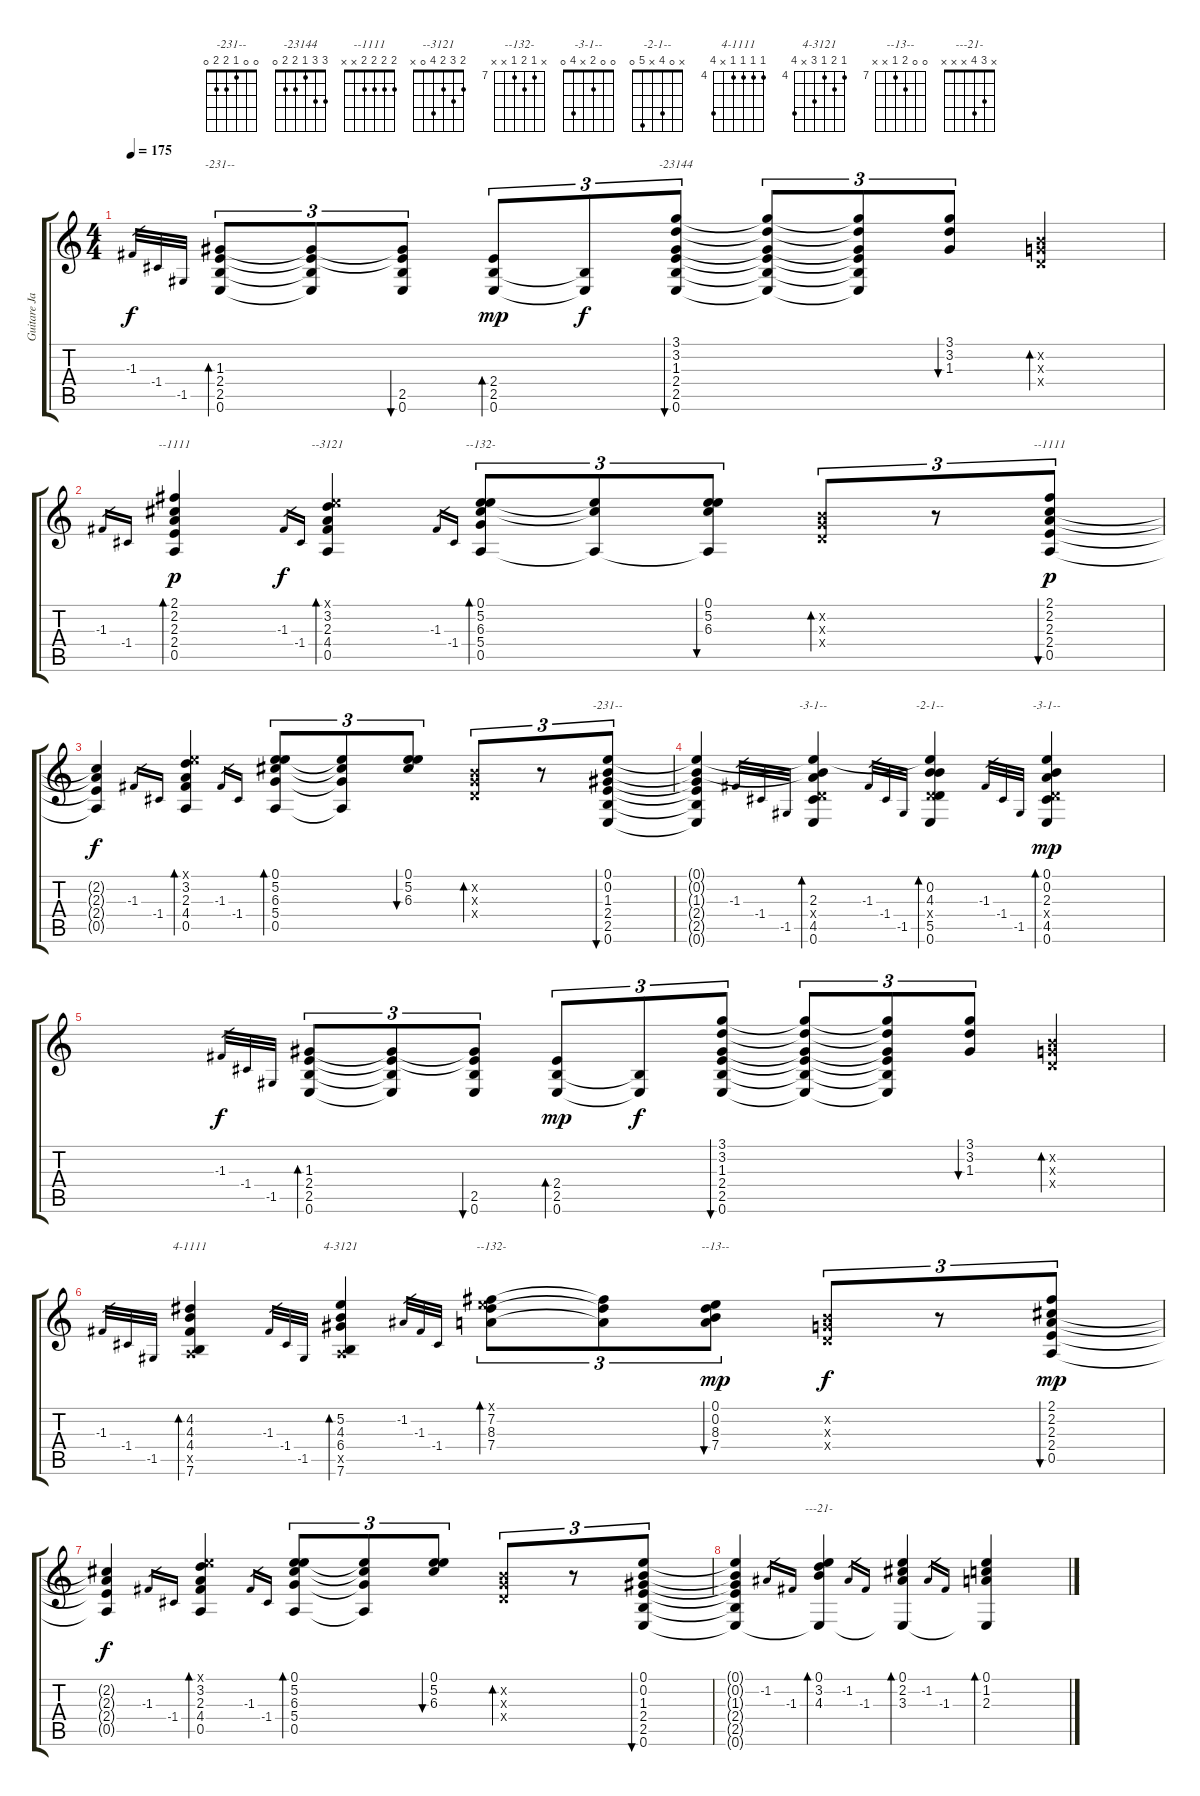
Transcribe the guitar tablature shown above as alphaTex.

\track ("Guitare Janvier 2002" "Guitare Ja") {instrument acousticguitarnylon}
\staff {score tabs}
\tuning (E4 B3 G3 D3 A2 E2) {hide}
\chord ("-231--" x x 1 2 2 0)
\chord ("-23144" 3 3 1 2 2 0)
\chord ("--1111" 2 2 2 2 0 x)
\chord ("--3121" 2 3 2 4 0 x)
\chord ("--132-" 0 5 6 5 0 x) {firstfret 5}
\chord ("--1111" 2 2 2 2 x x)
\chord ("-231--" 0 0 1 2 2 0)
\chord ("-3-1--" x x 2 x 4 0)
\chord ("-2-1--" x 0 4 x 5 0)
\chord ("-3-1--" 0 0 2 x 4 0)
\chord ("4-1111" 4 4 4 4 x 7) {firstfret 4}
\chord ("4-3121" 4 5 4 6 x 7) {firstfret 4}
\chord ("--132-" x 7 8 7 x x) {firstfret 7}
\chord ("--13--" 0 0 8 7 x x) {firstfret 7}
\chord ("---21-" x 3 4 x x x)
\ts (4 4)
\tempo 175
\clef g2
\ks c
-1.3.32{gr dy f} -1.4.32{gr} -1.5.32{gr} (1.3 2.4 2.5 0.6).8{tu (3 2) bd 30 ch "-231--"} (1.3{t} 2.4{t} 2.5{t} 0.6{t}).8{tu (3 2)} (1.3{t} 2.4{t} 2.5 0.6).8{tu (3 2) bu 30} (2.4 2.5 0.6).8{tu (3 2) bd 30 dy mp} (2.5{t} 0.6{t}).8{tu (3 2) dy f} (3.1 3.2 1.3 2.4 2.5 0.6).8{tu (3 2) bu 30 ch "-23144"} (3.1{t} 3.2{t} 1.3{t} 2.4{t} 2.5{t} 0.6{t}).8{tu (3 2)} (3.1{t} 3.2{t} 1.3{t} 2.4{t} 2.5{t} 0.6{t}).8{tu (3 2)} (3.1 3.2 1.3).8{tu (3 2) bu 30} (0.2{x} 0.3{x} 0.4{x}).4{bd 30} |
-1.3.16{gr} -1.4.16{gr} (2.1 2.2 2.3 2.4 0.5).4{bd 30 ch "--1111" dy p} -1.3.16{gr dy f} -1.4.16{gr} (0.1{x} 3.2 2.3 4.4 0.5).4{bd 30 ch "--3121"} -1.3.16{gr} -1.4.16{gr} (0.1 5.2 6.3 5.4 0.5).8{tu (3 2) bd 30 ch "--132-"} (5.2{t} 6.3{t} 0.5{t}).8{tu (3 2)} (0.1 5.2 6.3 0.5{t}).8{tu (3 2) bu 30} (0.2{x} 0.3{x} 0.4{x}).8{tu (3 2) bd 30} r.8{tu (3 2)} (2.1 2.2 2.3 2.4 0.5).8{tu (3 2) bu 30 ch "--1111" dy p} |
(2.2{t} 2.3{t} 2.4{t} 0.5{t}).4{dy f} -1.3.16{gr} -1.4.16{gr} (0.1{x} 3.2 2.3 4.4 0.5).4{bd 30} -1.3.16{gr} -1.4.16{gr} (0.1 5.2 6.3 5.4 0.5).8{tu (3 2) bd 30} (5.2{t} 6.3{t} 5.4{t} 0.5{t}).8{tu (3 2)} (0.1 5.2 6.3).8{tu (3 2) bu 30} (0.2{x} 0.3{x} 0.4{x}).8{tu (3 2) bd 30} r.8{tu (3 2)} (0.1 0.2 1.3 2.4 2.5 0.6).8{tu (3 2) bu 30 ch "-231--"} |
(0.1{t} 0.2{t} 1.3{t} 2.4{t} 2.5{t} 0.6{t}).4 -1.3.32{gr} -1.4.32{gr} -1.5.32{gr} (0.1{t} 0.2{t} 2.3 0.4{x} 4.5 0.6).4{bd 30 ch "-3-1--"} -1.3.32{gr} -1.4.32{gr} -1.5.32{gr} (0.1{t} 0.2 4.3 0.4{x} 5.5 0.6).4{bd 30 ch "-2-1--"} -1.3.32{gr} -1.4.32{gr} -1.5.32{gr} (0.1 0.2 2.3 0.4{x} 4.5 0.6).4{bd 30 ch "-3-1--" dy mp} |
-1.3.32{gr dy f} -1.4.32{gr} -1.5.32{gr} (1.3 2.4 2.5 0.6).8{tu (3 2) bd 30} (1.3{t} 2.4{t} 2.5{t} 0.6{t}).8{tu (3 2)} (1.3{t} 2.4{t} 2.5 0.6).8{tu (3 2) bu 30} (2.4 2.5 0.6).8{tu (3 2) bd 30 dy mp} (2.5{t} 0.6{t}).8{tu (3 2) dy f} (3.1 3.2 1.3 2.4 2.5 0.6).8{tu (3 2) bu 30} (3.1{t} 3.2{t} 1.3{t} 2.4{t} 2.5{t} 0.6{t}).8{tu (3 2)} (3.1{t} 3.2{t} 1.3{t} 2.4{t} 2.5{t} 0.6{t}).8{tu (3 2)} (3.1 3.2 1.3).8{tu (3 2) bu 30} (0.2{x} 0.3{x} 0.4{x}).4{bd 30} |
-1.3.32{gr} -1.4.32{gr} -1.5.32{gr} (4.2 4.3 4.4 0.5{x} 7.6).4{bd 30 ch "4-1111"} -1.3.32{gr} -1.4.32{gr} -1.5.32{gr} (5.2 4.3 6.4 0.5{x} 7.6).4{bd 30 ch "4-3121"} -1.2.32{gr} -1.3.32{gr} -1.4.32{gr} (0.1{x} 7.2 8.3 7.4).8{tu (3 2) bd 30 ch "--132-"} (7.2{t} 8.3{t} 7.4{t}).8{tu (3 2)} (0.1 0.2 8.3 7.4).8{tu (3 2) bu 30 ch "--13--" dy mp} (0.2{x} 0.3{x} 0.4{x}).8{tu (3 2) dy f} r.8{tu (3 2)} (2.1 2.2 2.3 2.4 0.5).8{tu (3 2) bu 30 dy mp} |
(2.2{t} 2.3{t} 2.4{t} 0.5{t}).4{dy f} -1.3.16{gr} -1.4.16{gr} (0.1{x} 3.2 2.3 4.4 0.5).4{bd 30} -1.3.16{gr} -1.4.16{gr} (0.1 5.2 6.3 5.4 0.5).8{tu (3 2) bd 30} (5.2{t} 6.3{t} 5.4{t} 0.5{t}).8{tu (3 2)} (0.1 5.2 6.3).8{tu (3 2) bu 30} (0.2{x} 0.3{x} 0.4{x}).8{tu (3 2) bd 30} r.8{tu (3 2)} (0.1 0.2 1.3 2.4 2.5 0.6).8{tu (3 2) bu 30} |
(0.1{t} 0.2{t} 1.3{t} 2.4{t} 2.5{t} 0.6{t}).4 -1.2.16{gr} -1.3.16{gr} (0.1 3.2 4.3 0.6{t}).4{bd 30 ch "---21-"} -1.2.16{gr} -1.3.16{gr} (0.1 2.2 3.3 0.6{t}).4{bd 30} -1.2.16{gr} -1.3.16{gr} (0.1 1.2 2.3 0.6{t}).4{bd 30}
